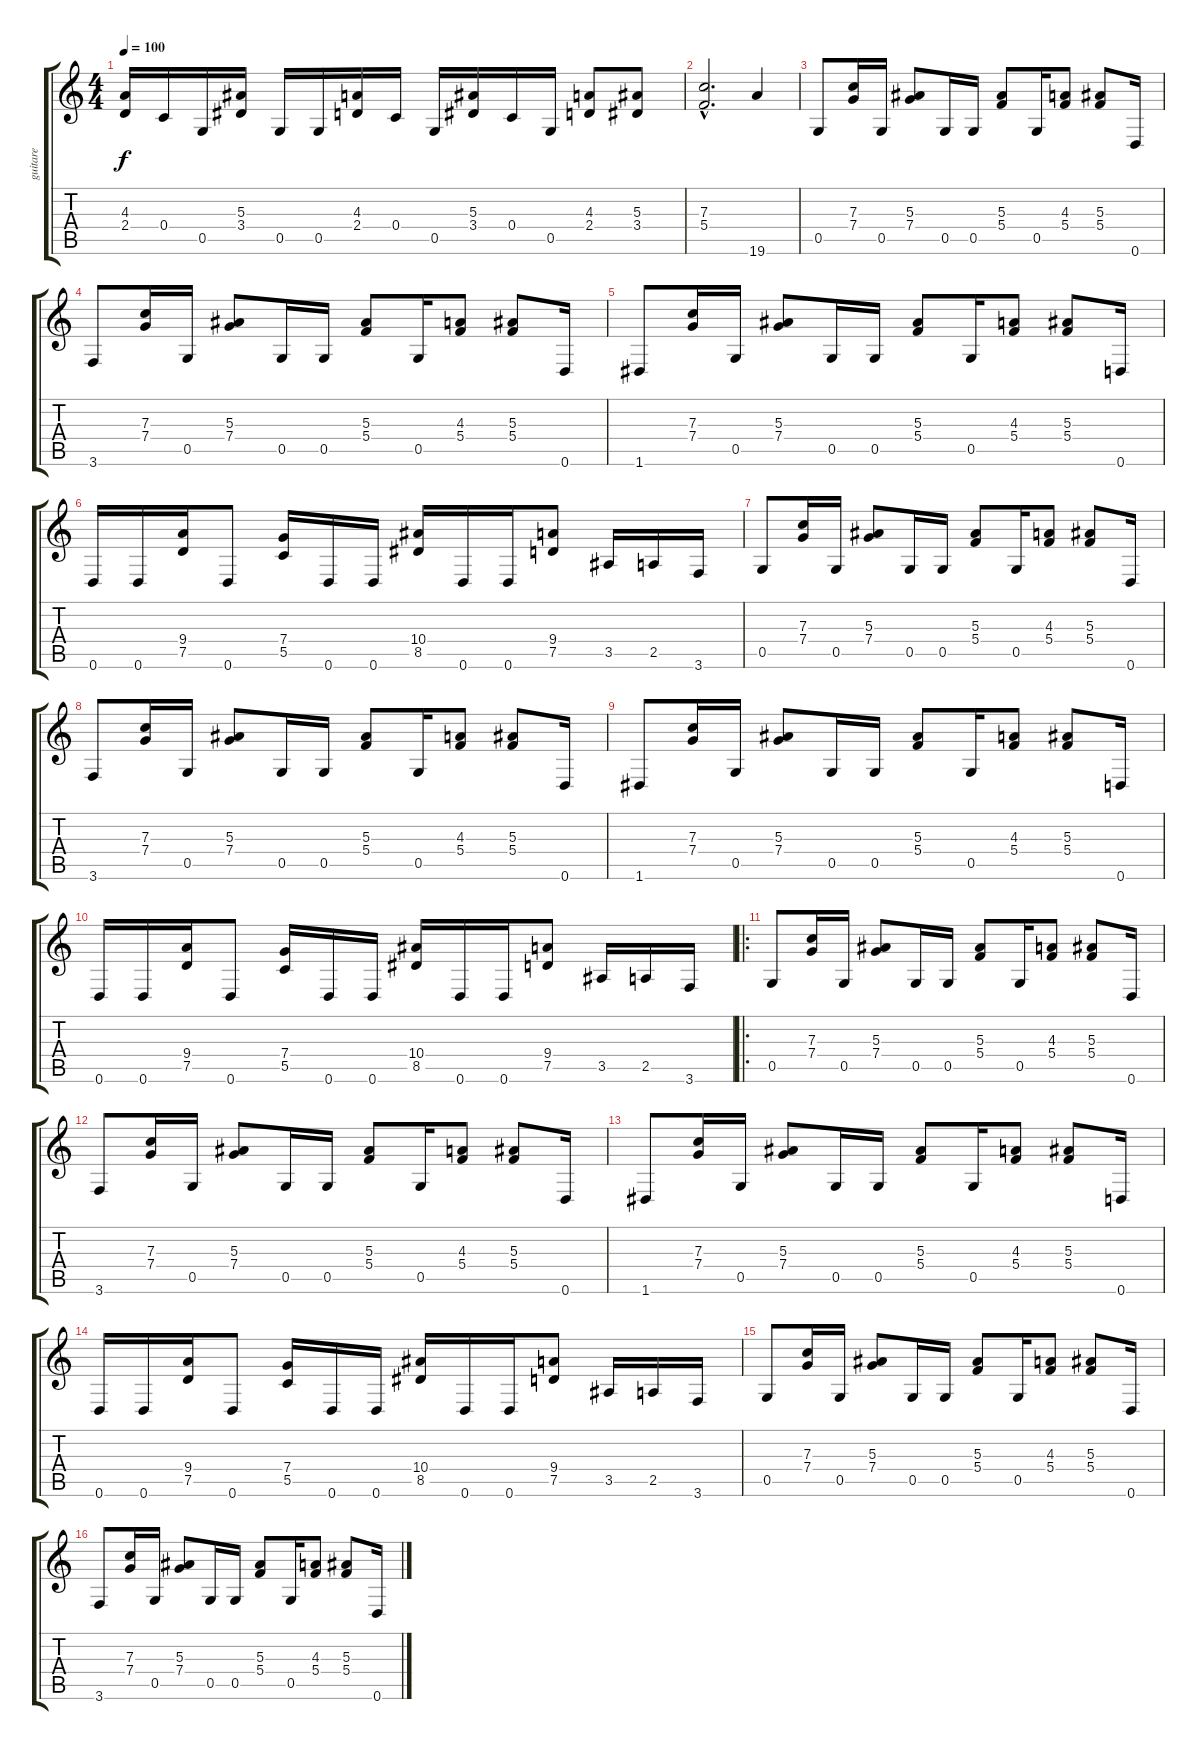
\track ("guitare" "guitare") {instrument distortionguitar}
\staff {score tabs}
\tuning (D4 A3 F3 C3 G2 D2) {hide}
\ts (4 4)
\tempo 100
\clef g2
\ks c
(4.3 2.4).16{dy f} 0.4.16 0.5.16 (5.3 3.4).16 0.5.16 0.5.16 (4.3 2.4).16 0.4.16 0.5.16 (5.3 3.4).16 0.4.16 0.5.16 (4.3 2.4).8 (5.3 3.4).8 |
(7.3{hac} 5.4{hac}).2{d} 19.6.4 |
0.5.8 (7.3 7.4).16 0.5.16 (5.3 7.4).8 0.5.16 0.5.16 (5.3 5.4).8 0.5.16 (4.3 5.4).8 (5.3 5.4).8 0.6.16 |
3.6.8 (7.3 7.4).16 0.5.16 (5.3 7.4).8 0.5.16 0.5.16 (5.3 5.4).8 0.5.16 (4.3 5.4).8 (5.3 5.4).8 0.6.16 |
1.6.8 (7.3 7.4).16 0.5.16 (5.3 7.4).8 0.5.16 0.5.16 (5.3 5.4).8 0.5.16 (4.3 5.4).8 (5.3 5.4).8 0.6.16 |
0.6.16 0.6.16 (9.4 7.5).16 0.6.8 (7.4 5.5).16 0.6.16 0.6.16 (10.4 8.5).16 0.6.16 0.6.16 (9.4 7.5).8 3.5.16 2.5.16 3.6.16 |
0.5.8 (7.3 7.4).16 0.5.16 (5.3 7.4).8 0.5.16 0.5.16 (5.3 5.4).8 0.5.16 (4.3 5.4).8 (5.3 5.4).8 0.6.16 |
3.6.8 (7.3 7.4).16 0.5.16 (5.3 7.4).8 0.5.16 0.5.16 (5.3 5.4).8 0.5.16 (4.3 5.4).8 (5.3 5.4).8 0.6.16 |
1.6.8 (7.3 7.4).16 0.5.16 (5.3 7.4).8 0.5.16 0.5.16 (5.3 5.4).8 0.5.16 (4.3 5.4).8 (5.3 5.4).8 0.6.16 |
0.6.16 0.6.16 (9.4 7.5).16 0.6.8 (7.4 5.5).16 0.6.16 0.6.16 (10.4 8.5).16 0.6.16 0.6.16 (9.4 7.5).8 3.5.16 2.5.16 3.6.16 |
\ro
0.5.8 (7.3 7.4).16 0.5.16 (5.3 7.4).8 0.5.16 0.5.16 (5.3 5.4).8 0.5.16 (4.3 5.4).8 (5.3 5.4).8 0.6.16 |
3.6.8 (7.3 7.4).16 0.5.16 (5.3 7.4).8 0.5.16 0.5.16 (5.3 5.4).8 0.5.16 (4.3 5.4).8 (5.3 5.4).8 0.6.16 |
1.6.8 (7.3 7.4).16 0.5.16 (5.3 7.4).8 0.5.16 0.5.16 (5.3 5.4).8 0.5.16 (4.3 5.4).8 (5.3 5.4).8 0.6.16 |
0.6.16 0.6.16 (9.4 7.5).16 0.6.8 (7.4 5.5).16 0.6.16 0.6.16 (10.4 8.5).16 0.6.16 0.6.16 (9.4 7.5).8 3.5.16 2.5.16 3.6.16 |
0.5.8 (7.3 7.4).16 0.5.16 (5.3 7.4).8 0.5.16 0.5.16 (5.3 5.4).8 0.5.16 (4.3 5.4).8 (5.3 5.4).8 0.6.16 |
3.6.8 (7.3 7.4).16 0.5.16 (5.3 7.4).8 0.5.16 0.5.16 (5.3 5.4).8 0.5.16 (4.3 5.4).8 (5.3 5.4).8 0.6.16
